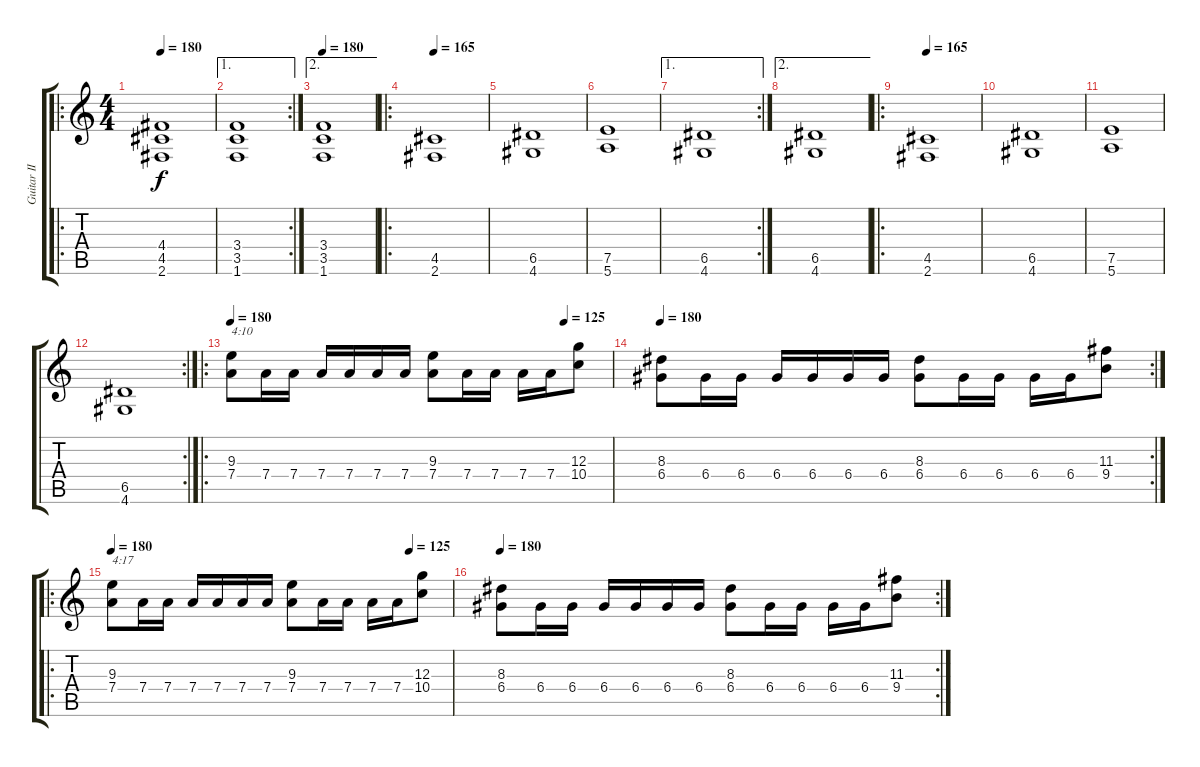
\track ("Guitar II" "Guitar II") {instrument distortionguitar}
\staff {score tabs}
\tuning (E4 B3 G3 D3 A2 E2) {hide}
\ro
\ts (4 4)
\tempo 180
\clef g2
\ks c
(4.4 4.5 2.6).1{dy f} |
\ae 1
\rc 2
(3.4 3.5 1.6).1 |
\ae 2
\tempo 180
(3.4 3.5 1.6).1 |
\ro
\tempo 165
(4.5 2.6).1 |
(6.5 4.6).1 |
(7.5 5.6).1 |
\ae 1
\rc 2
(6.5 4.6).1 |
\ae 2
(6.5 4.6).1 |
\ro
\tempo 165
(4.5 2.6).1 |
(6.5 4.6).1 |
(7.5 5.6).1 |
\rc 2
(6.5 4.6).1 |
\ro
\tempo 180
\tempo (125 0.875)
(9.3 7.4).8{txt "4:10"} 7.4.16 7.4.16 7.4.16 7.4.16 7.4.16 7.4.16 (9.3 7.4).8 7.4.16 7.4.16 7.4.16 7.4.16 (12.3 10.4).8 |
\rc 2
\tempo 180
(8.3 6.4).8 6.4.16 6.4.16 6.4.16 6.4.16 6.4.16 6.4.16 (8.3 6.4).8 6.4.16 6.4.16 6.4.16 6.4.16 (11.3 9.4).8 |
\ro
\tempo 180
\tempo (125 0.875)
(9.3 7.4).8{txt "4:17"} 7.4.16 7.4.16 7.4.16 7.4.16 7.4.16 7.4.16 (9.3 7.4).8 7.4.16 7.4.16 7.4.16 7.4.16 (12.3 10.4).8 |
\rc 2
\tempo 180
(8.3 6.4).8 6.4.16 6.4.16 6.4.16 6.4.16 6.4.16 6.4.16 (8.3 6.4).8 6.4.16 6.4.16 6.4.16 6.4.16 (11.3 9.4).8
